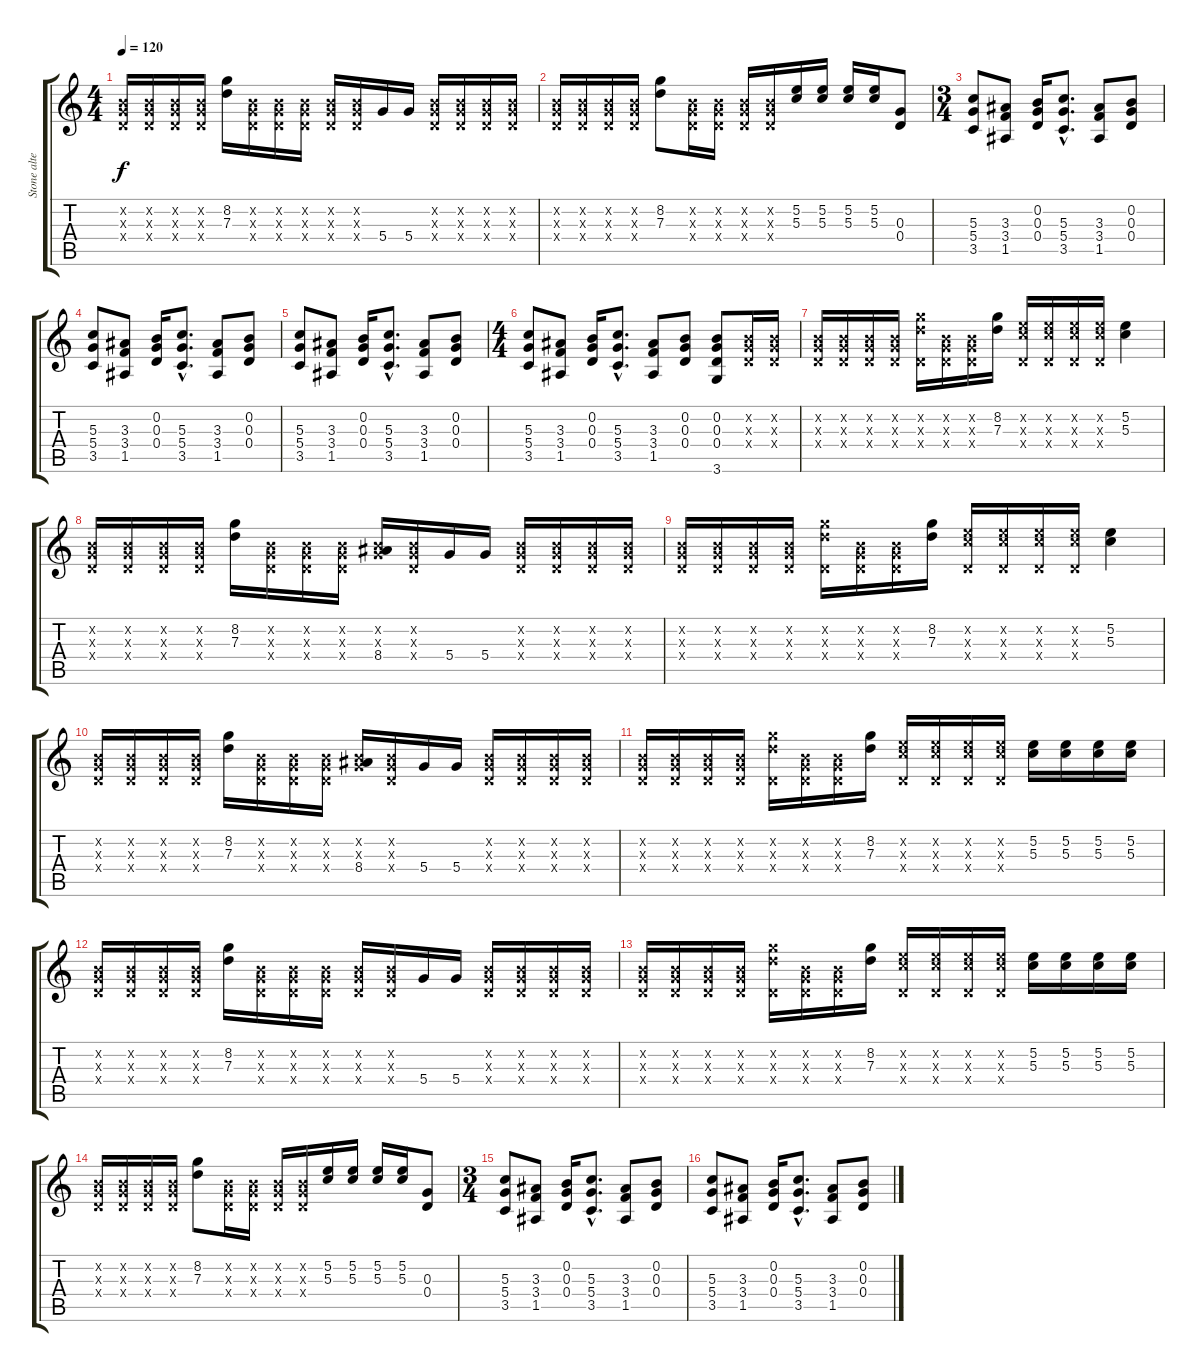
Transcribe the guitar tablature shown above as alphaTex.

\track ("Stone altern. Guitar in Standart Tuning" "Stone alte") {instrument distortionguitar}
\staff {score tabs}
\tuning (E4 B3 G3 D3 A2 E2) {hide}
\ts (4 4)
\tempo 120
\clef g2
\ks c
(0.2{x} 0.3{x} 0.4{x}).16{dy f} (0.2{x} 0.3{x} 0.4{x}).16 (0.2{x} 0.3{x} 0.4{x}).16 (0.2{x} 0.3{x} 0.4{x}).16 (8.2 7.3).16 (0.2{x} 0.3{x} 0.4{x}).16 (0.2{x} 0.3{x} 0.4{x}).16 (0.2{x} 0.3{x} 0.4{x}).16 (0.2{x} 0.3{x} 0.4{x}).16 (0.2{x} 0.3{x} 0.4{x}).16 5.4.16 5.4.16 (0.2{x} 0.3{x} 0.4{x}).16 (0.2{x} 0.3{x} 0.4{x}).16 (0.2{x} 0.3{x} 0.4{x}).16 (0.2{x} 0.3{x} 0.4{x}).16 |
(0.2{x} 0.3{x} 0.4{x}).16 (0.2{x} 0.3{x} 0.4{x}).16 (0.2{x} 0.3{x} 0.4{x}).16 (0.2{x} 0.3{x} 0.4{x}).16 (8.2 7.3).8 (0.2{x} 0.3{x} 0.4{x}).16 (0.2{x} 0.3{x} 0.4{x}).16 (0.2{x} 0.3{x} 0.4{x}).16 (0.2{x} 0.3{x} 0.4{x}).16 (5.2 5.3).16 (5.2 5.3).16 (5.2 5.3).16 (5.2 5.3).16 (0.3 0.4).8 |
\ts (3 4)
(5.3 5.4 3.5).8 (3.3 3.4 1.5).8 (0.2 0.3 0.4).16 (5.3{hac} 5.4{hac} 3.5{hac}).8{d} (3.3 3.4 1.5).8 (0.2 0.3 0.4).8 |
(5.3 5.4 3.5).8 (3.3 3.4 1.5).8 (0.2 0.3 0.4).16 (5.3{hac} 5.4{hac} 3.5{hac}).8{d} (3.3 3.4 1.5).8 (0.2 0.3 0.4).8 |
(5.3 5.4 3.5).8 (3.3 3.4 1.5).8 (0.2 0.3 0.4).16 (5.3{hac} 5.4{hac} 3.5{hac}).8{d} (3.3 3.4 1.5).8 (0.2 0.3 0.4).8 |
\ts (4 4)
(5.3 5.4 3.5).8 (3.3 3.4 1.5).8 (0.2 0.3 0.4).16 (5.3{hac} 5.4{hac} 3.5{hac}).8{d} (3.3 3.4 1.5).8 (0.2 0.3 0.4).8 (0.2 0.3 0.4 3.6).8 (0.2{x} 0.3{x} 0.4{x}).16 (0.2{x} 0.3{x} 0.4{x}).16 |
(0.2{x} 0.3{x} 0.4{x}).16 (0.2{x} 0.3{x} 0.4{x}).16 (0.2{x} 0.3{x} 0.4{x}).16 (0.2{x} 0.3{x} 0.4{x}).16 (8.2{x} 7.3{x} 0.4{x}).16 (0.2{x} 0.3{x} 0.4{x}).16 (0.2{x} 0.3{x} 0.4{x}).16 (8.2 7.3).16 (5.2{x} 5.3{x} 0.4{x}).16 (5.2{x} 5.3{x} 0.4{x}).16 (5.2{x} 5.3{x} 0.4{x}).16 (5.2{x} 5.3{x} 0.4{x}).16 (5.2 5.3).4 |
(0.2{x} 0.3{x} 0.4{x}).16 (0.2{x} 0.3{x} 0.4{x}).16 (0.2{x} 0.3{x} 0.4{x}).16 (0.2{x} 0.3{x} 0.4{x}).16 (8.2 7.3).16 (0.2{x} 0.3{x} 0.4{x}).16 (0.2{x} 0.3{x} 0.4{x}).16 (0.2{x} 0.3{x} 0.4{x}).16 (0.2{x} 0.3{x} 8.4).16 (0.2{x} 0.3{x} 0.4{x}).16 5.4.16 5.4.16 (0.2{x} 0.3{x} 0.4{x}).16 (0.2{x} 0.3{x} 0.4{x}).16 (0.2{x} 0.3{x} 0.4{x}).16 (0.2{x} 0.3{x} 0.4{x}).16 |
(0.2{x} 0.3{x} 0.4{x}).16 (0.2{x} 0.3{x} 0.4{x}).16 (0.2{x} 0.3{x} 0.4{x}).16 (0.2{x} 0.3{x} 0.4{x}).16 (8.2{x} 7.3{x} 0.4{x}).16 (0.2{x} 0.3{x} 0.4{x}).16 (0.2{x} 0.3{x} 0.4{x}).16 (8.2 7.3).16 (5.2{x} 5.3{x} 0.4{x}).16 (5.2{x} 5.3{x} 0.4{x}).16 (5.2{x} 5.3{x} 0.4{x}).16 (5.2{x} 5.3{x} 0.4{x}).16 (5.2 5.3).4 |
(0.2{x} 0.3{x} 0.4{x}).16 (0.2{x} 0.3{x} 0.4{x}).16 (0.2{x} 0.3{x} 0.4{x}).16 (0.2{x} 0.3{x} 0.4{x}).16 (8.2 7.3).16 (0.2{x} 0.3{x} 0.4{x}).16 (0.2{x} 0.3{x} 0.4{x}).16 (0.2{x} 0.3{x} 0.4{x}).16 (0.2{x} 0.3{x} 8.4).16 (0.2{x} 0.3{x} 0.4{x}).16 5.4.16 5.4.16 (0.2{x} 0.3{x} 0.4{x}).16 (0.2{x} 0.3{x} 0.4{x}).16 (0.2{x} 0.3{x} 0.4{x}).16 (0.2{x} 0.3{x} 0.4{x}).16 |
(0.2{x} 0.3{x} 0.4{x}).16 (0.2{x} 0.3{x} 0.4{x}).16 (0.2{x} 0.3{x} 0.4{x}).16 (0.2{x} 0.3{x} 0.4{x}).16 (8.2{x} 7.3{x} 0.4{x}).16 (0.2{x} 0.3{x} 0.4{x}).16 (0.2{x} 0.3{x} 0.4{x}).16 (8.2 7.3).16 (5.2{x} 5.3{x} 0.4{x}).16 (5.2{x} 5.3{x} 0.4{x}).16 (5.2{x} 5.3{x} 0.4{x}).16 (5.2{x} 5.3{x} 0.4{x}).16 (5.2 5.3).16 (5.2 5.3).16 (5.2 5.3).16 (5.2 5.3).16 |
(0.2{x} 0.3{x} 0.4{x}).16 (0.2{x} 0.3{x} 0.4{x}).16 (0.2{x} 0.3{x} 0.4{x}).16 (0.2{x} 0.3{x} 0.4{x}).16 (8.2 7.3).16 (0.2{x} 0.3{x} 0.4{x}).16 (0.2{x} 0.3{x} 0.4{x}).16 (0.2{x} 0.3{x} 0.4{x}).16 (0.2{x} 0.3{x} 0.4{x}).16 (0.2{x} 0.3{x} 0.4{x}).16 5.4.16 5.4.16 (0.2{x} 0.3{x} 0.4{x}).16 (0.2{x} 0.3{x} 0.4{x}).16 (0.2{x} 0.3{x} 0.4{x}).16 (0.2{x} 0.3{x} 0.4{x}).16 |
(0.2{x} 0.3{x} 0.4{x}).16 (0.2{x} 0.3{x} 0.4{x}).16 (0.2{x} 0.3{x} 0.4{x}).16 (0.2{x} 0.3{x} 0.4{x}).16 (8.2{x} 7.3{x} 0.4{x}).16 (0.2{x} 0.3{x} 0.4{x}).16 (0.2{x} 0.3{x} 0.4{x}).16 (8.2 7.3).16 (5.2{x} 5.3{x} 0.4{x}).16 (5.2{x} 5.3{x} 0.4{x}).16 (5.2{x} 5.3{x} 0.4{x}).16 (5.2{x} 5.3{x} 0.4{x}).16 (5.2 5.3).16 (5.2 5.3).16 (5.2 5.3).16 (5.2 5.3).16 |
(0.2{x} 0.3{x} 0.4{x}).16 (0.2{x} 0.3{x} 0.4{x}).16 (0.2{x} 0.3{x} 0.4{x}).16 (0.2{x} 0.3{x} 0.4{x}).16 (8.2 7.3).8 (0.2{x} 0.3{x} 0.4{x}).16 (0.2{x} 0.3{x} 0.4{x}).16 (0.2{x} 0.3{x} 0.4{x}).16 (0.2{x} 0.3{x} 0.4{x}).16 (5.2 5.3).16 (5.2 5.3).16 (5.2 5.3).16 (5.2 5.3).16 (0.3 0.4).8 |
\ts (3 4)
(5.3 5.4 3.5).8 (3.3 3.4 1.5).8 (0.2 0.3 0.4).16 (5.3{hac} 5.4{hac} 3.5{hac}).8{d} (3.3 3.4 1.5).8 (0.2 0.3 0.4).8 |
(5.3 5.4 3.5).8 (3.3 3.4 1.5).8 (0.2 0.3 0.4).16 (5.3{hac} 5.4{hac} 3.5{hac}).8{d} (3.3 3.4 1.5).8 (0.2 0.3 0.4).8
